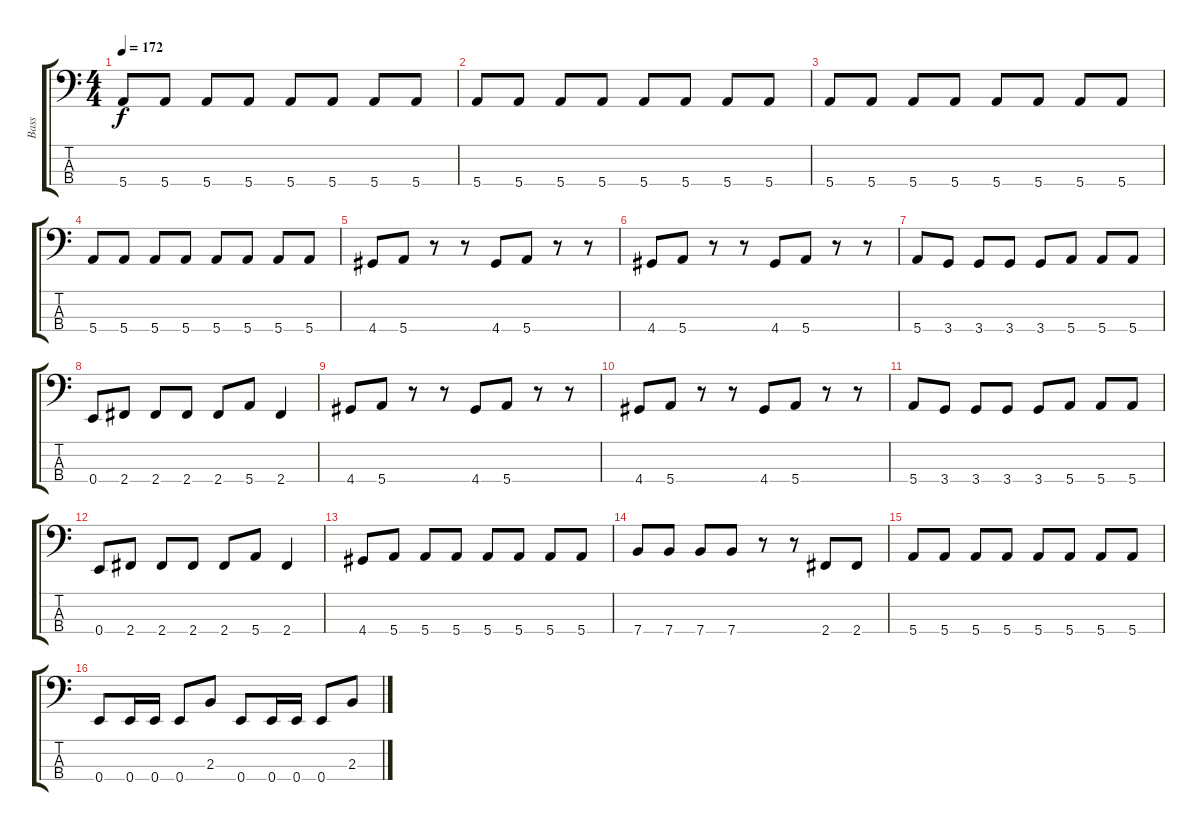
\track ("Bass" "Bass") {instrument electricbassfinger}
\staff {score tabs}
\tuning (G2 D2 A1 E1) {hide}
\ts (4 4)
\tempo 172
\clef f4
\ks c
5.4.8{dy f} 5.4.8 5.4.8 5.4.8 5.4.8 5.4.8 5.4.8 5.4.8 |
5.4.8 5.4.8 5.4.8 5.4.8 5.4.8 5.4.8 5.4.8 5.4.8 |
5.4.8 5.4.8 5.4.8 5.4.8 5.4.8 5.4.8 5.4.8 5.4.8 |
5.4.8 5.4.8 5.4.8 5.4.8 5.4.8 5.4.8 5.4.8 5.4.8 |
4.4.8 5.4.8 r.8 r.8 4.4.8 5.4.8 r.8 r.8 |
4.4.8 5.4.8 r.8 r.8 4.4.8 5.4.8 r.8 r.8 |
5.4.8 3.4.8 3.4.8 3.4.8 3.4.8 5.4.8 5.4.8 5.4.8 |
0.4.8 2.4.8 2.4.8 2.4.8 2.4.8 5.4.8 2.4.4 |
4.4.8 5.4.8 r.8 r.8 4.4.8 5.4.8 r.8 r.8 |
4.4.8 5.4.8 r.8 r.8 4.4.8 5.4.8 r.8 r.8 |
5.4.8 3.4.8 3.4.8 3.4.8 3.4.8 5.4.8 5.4.8 5.4.8 |
0.4.8 2.4.8 2.4.8 2.4.8 2.4.8 5.4.8 2.4.4 |
4.4.8 5.4.8 5.4.8 5.4.8 5.4.8 5.4.8 5.4.8 5.4.8 |
7.4.8 7.4.8 7.4.8 7.4.8 r.8 r.8 2.4.8 2.4.8 |
5.4.8 5.4.8 5.4.8 5.4.8 5.4.8 5.4.8 5.4.8 5.4.8 |
0.4.8 0.4.16 0.4.16 0.4.8 2.3.8 0.4.8 0.4.16 0.4.16 0.4.8 2.3.8
